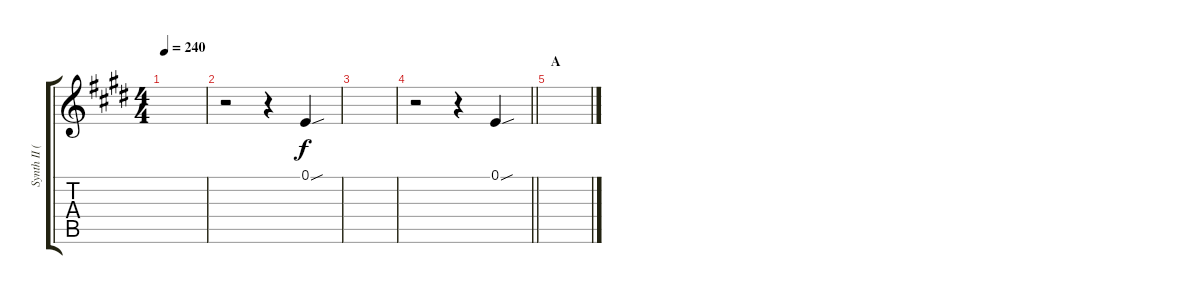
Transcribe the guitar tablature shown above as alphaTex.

\track ("Synth II (Kotobuki Tsumugi)" "Synth II (") {instrument lead2sawtooth}
\staff {score tabs}
\tuning (E4 B3 G3 D3 A2 E2) {hide}
\ts (4 4)
\tempo 240
\clef g2
\ks e
|
r.2 r.4 0.1{sou}.4 |
|
\barLineRight lightlight
r.2 r.4 0.1{sou}.4 |
\section ("" "A")
